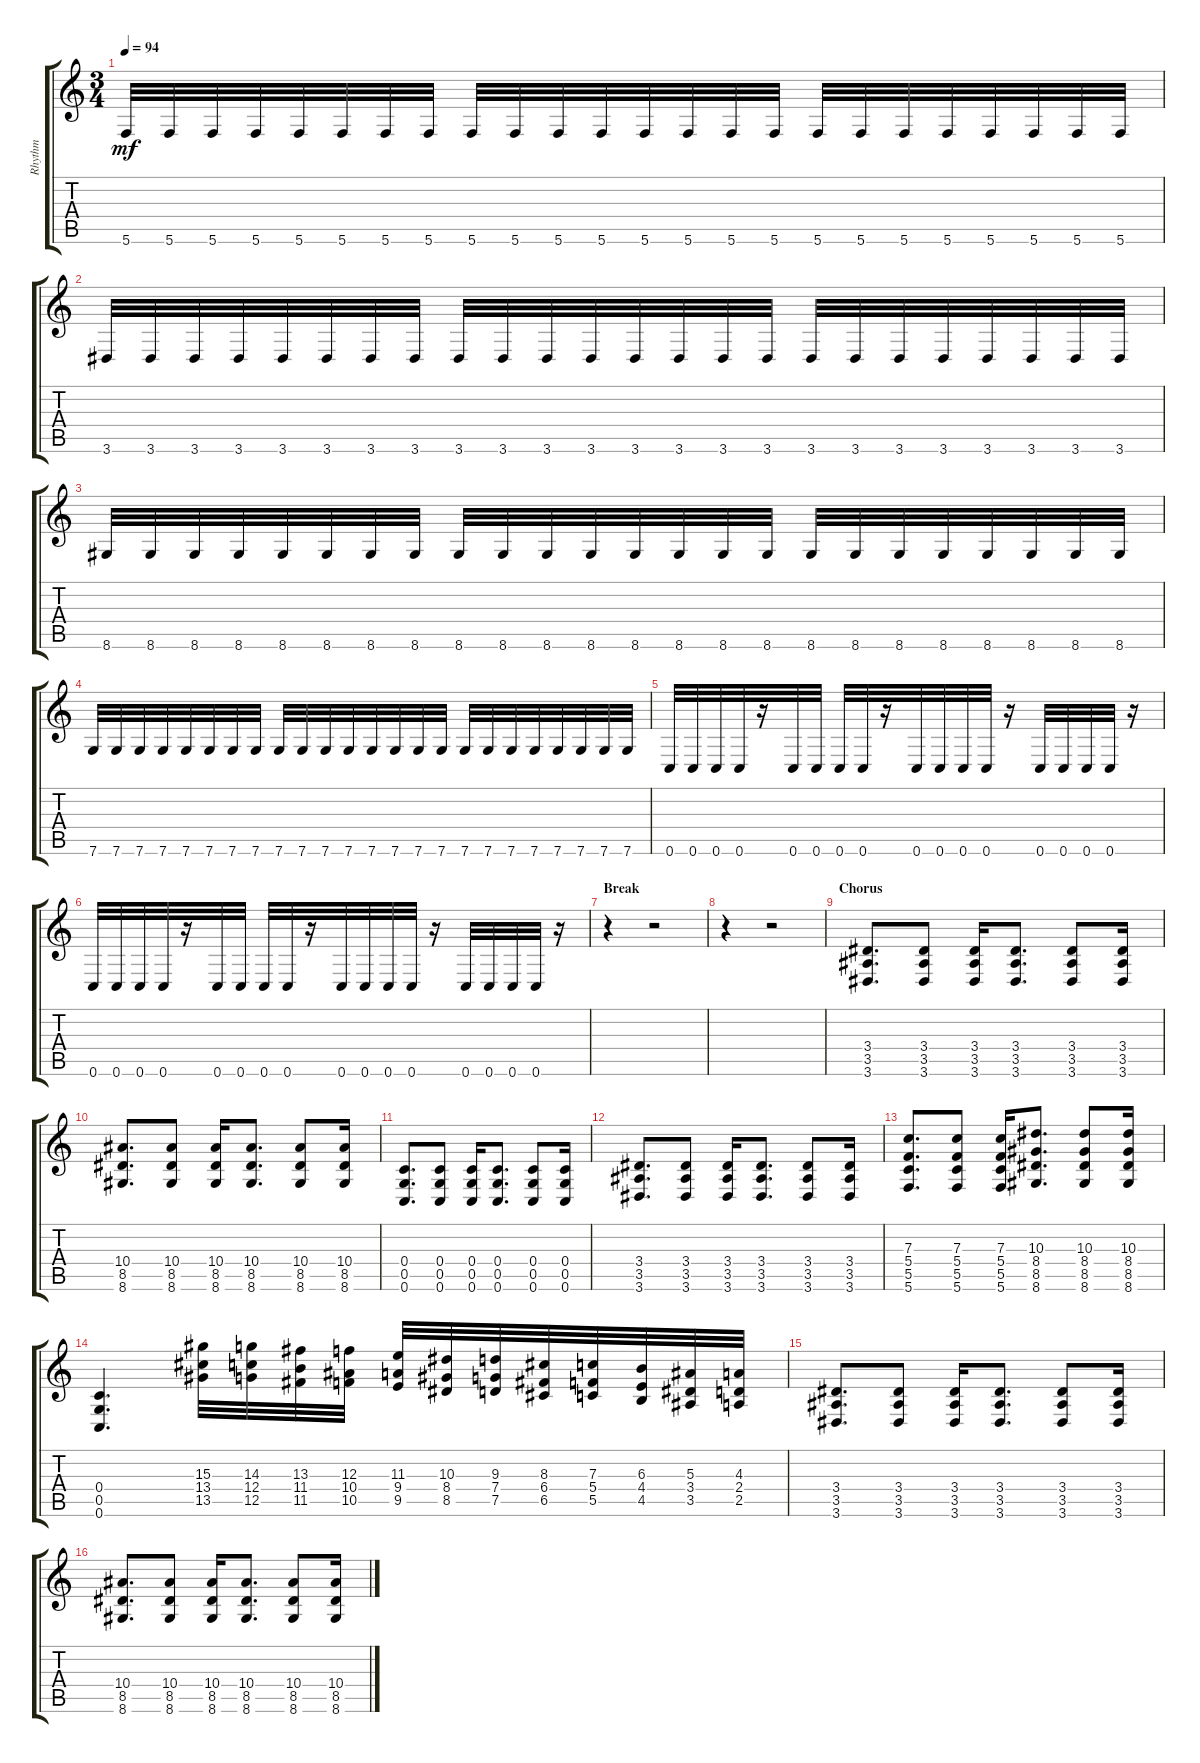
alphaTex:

\track ("Rhythm" "Rhythm") {instrument distortionguitar}
\staff {score tabs}
\tuning (D4 A3 F3 C3 G2 C2) {hide}
\ts (3 4)
\tempo 94
\clef g2
\ks c
5.6.32{dy mf} 5.6.32 5.6.32 5.6.32 5.6.32 5.6.32 5.6.32 5.6.32 5.6.32 5.6.32 5.6.32 5.6.32 5.6.32 5.6.32 5.6.32 5.6.32 5.6.32 5.6.32 5.6.32 5.6.32 5.6.32 5.6.32 5.6.32 5.6.32 |
3.6.32 3.6.32 3.6.32 3.6.32 3.6.32 3.6.32 3.6.32 3.6.32 3.6.32 3.6.32 3.6.32 3.6.32 3.6.32 3.6.32 3.6.32 3.6.32 3.6.32 3.6.32 3.6.32 3.6.32 3.6.32 3.6.32 3.6.32 3.6.32 |
8.6.32 8.6.32 8.6.32 8.6.32 8.6.32 8.6.32 8.6.32 8.6.32 8.6.32 8.6.32 8.6.32 8.6.32 8.6.32 8.6.32 8.6.32 8.6.32 8.6.32 8.6.32 8.6.32 8.6.32 8.6.32 8.6.32 8.6.32 8.6.32 |
7.6.32 7.6.32 7.6.32 7.6.32 7.6.32 7.6.32 7.6.32 7.6.32 7.6.32 7.6.32 7.6.32 7.6.32 7.6.32 7.6.32 7.6.32 7.6.32 7.6.32 7.6.32 7.6.32 7.6.32 7.6.32 7.6.32 7.6.32 7.6.32 |
0.6.32 0.6.32 0.6.32 0.6.32 r.16 0.6.32 0.6.32 0.6.32 0.6.32 r.16 0.6.32 0.6.32 0.6.32 0.6.32 r.16 0.6.32 0.6.32 0.6.32 0.6.32 r.16 |
0.6.32 0.6.32 0.6.32 0.6.32 r.16 0.6.32 0.6.32 0.6.32 0.6.32 r.16 0.6.32 0.6.32 0.6.32 0.6.32 r.16 0.6.32 0.6.32 0.6.32 0.6.32 r.16 |
\section ("" "Break")
r.4 r.2 |
r.4 r.2 |
\section ("" "Chorus")
(3.4 3.5 3.6).8{d} (3.4 3.5 3.6).8 (3.4 3.5 3.6).16 (3.4 3.5 3.6).8{d} (3.4 3.5 3.6).8 (3.4 3.5 3.6).16 |
(10.4 8.5 8.6).8{d} (10.4 8.5 8.6).8 (10.4 8.5 8.6).16 (10.4 8.5 8.6).8{d} (10.4 8.5 8.6).8 (10.4 8.5 8.6).16 |
(0.4 0.5 0.6).8{d} (0.4 0.5 0.6).8 (0.4 0.5 0.6).16 (0.4 0.5 0.6).8{d} (0.4 0.5 0.6).8 (0.4 0.5 0.6).16 |
(3.4 3.5 3.6).8{d} (3.4 3.5 3.6).8 (3.4 3.5 3.6).16 (3.4 3.5 3.6).8{d} (3.4 3.5 3.6).8 (3.4 3.5 3.6).16 |
(7.3 5.4 5.5 5.6).8{d} (7.3 5.4 5.5 5.6).8 (7.3 5.4 5.5 5.6).16 (10.3 8.4 8.5 8.6).8{d} (10.3 8.4 8.5 8.6).8 (10.3 8.4 8.5 8.6).16 |
(0.4 0.5 0.6).4{d} (15.3 13.4 13.5).32 (14.3 12.4 12.5).32 (13.3 11.4 11.5).32 (12.3 10.4 10.5).32 (11.3 9.4 9.5).32 (10.3 8.4 8.5).32 (9.3 7.4 7.5).32 (8.3 6.4 6.5).32 (7.3 5.4 5.5).32 (6.3 4.4 4.5).32 (5.3 3.4 3.5).32 (4.3 2.4 2.5).32 |
(3.4 3.5 3.6).8{d} (3.4 3.5 3.6).8 (3.4 3.5 3.6).16 (3.4 3.5 3.6).8{d} (3.4 3.5 3.6).8 (3.4 3.5 3.6).16 |
(10.4 8.5 8.6).8{d} (10.4 8.5 8.6).8 (10.4 8.5 8.6).16 (10.4 8.5 8.6).8{d} (10.4 8.5 8.6).8 (10.4 8.5 8.6).16
